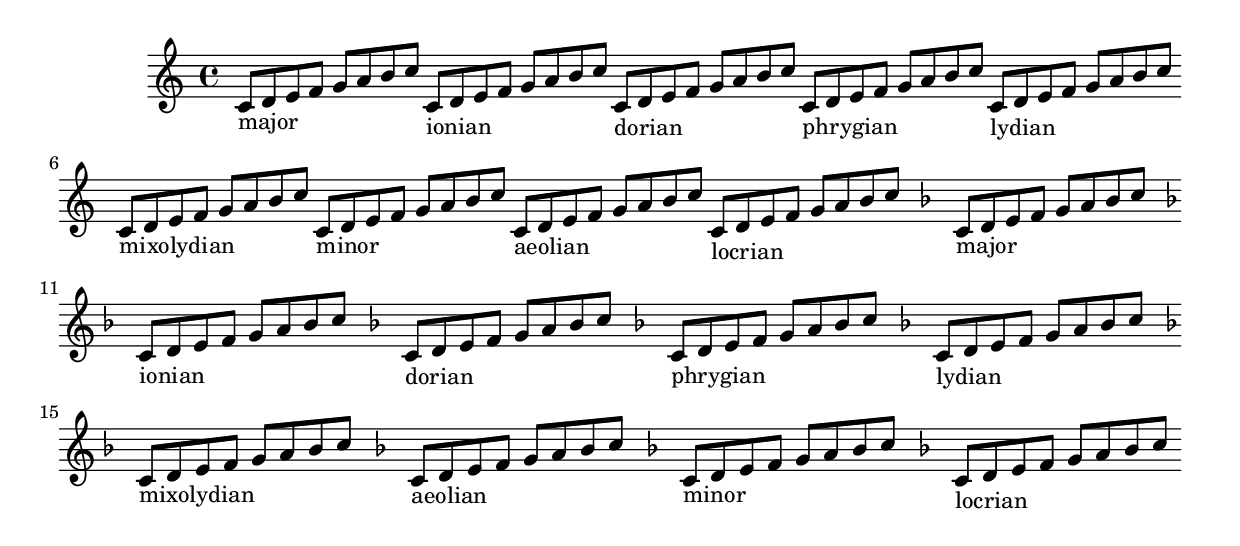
\version "1.9.1"
\header {
  texidoc = "@cindex Scales Greek
Show different scales."
}

voicedefault = \notes {
\property Score.defaultBarType="empty"

\key c \major c'8 -"major" d'8 e'8 f'8 g'8 a'8 b'8 c''8

\key c \ionian c'8 -"ionian" d'8 e'8 f'8 g'8 a'8 b'8 c''8

\key d \dorian c'8 -"dorian" d'8 e'8 f'8 g'8 a'8 b'8 c''8

\key e \phrygian c'8 -"phrygian" d'8 e'8 f'8 g'8 a'8 b'8 c''8

\key f \lydian c'8 -"lydian" d'8 e'8 f'8 g'8 a'8 b'8 c''8

\key g \mixolydian c'8 -"mixolydian" d'8 e'8 f'8 g'8 a'8 b'8 c''8

\key a \minor c'8 -"minor" d'8 e'8 f'8 g'8 a'8 b'8 c''8

\key a \aeolian c'8 -"aeolian" d'8 e'8 f'8 g'8 a'8 b'8 c''8

\key b \locrian c'8 -"locrian" d'8 e'8 f'8 g'8 a'8 b'8 c''8

\key f \major c'8 -"major" d'8 e'8 f'8 g'8 a'8 bes'8 c''8

\key f \ionian c'8 -"ionian" d'8 e'8 f'8 g'8 a'8 bes'8 c''8

\key g \dorian c'8 -"dorian" d'8 e'8 f'8 g'8 a'8 bes'8 c''8

\key a \phrygian c'8 -"phrygian" d'8 e'8 f'8 g'8 a'8 bes'8 c''8

\key bes \lydian c'8 -"lydian" d'8 e'8 f'8 g'8 a'8 bes'8 c''8

\key c \mixolydian c'8 -"mixolydian" d'8 e'8 f'8 g'8 a'8 bes'8 c''8

\key d \aeolian c'8 -"aeolian" d'8 e'8 f'8 g'8 a'8 bes'8 c''8

\key d \minor c'8 -"minor" d'8 e'8 f'8 g'8 a'8 bes'8 c''8

\key e \locrian c'8 -"locrian" d'8 e'8 f'8 g'8 a'8 bes'8 c''8

}

\score{
        \notes <

	\context Staff="default"
	{
	    \voicedefault 
	}

    >
	\paper { }
	\midi {}
}

